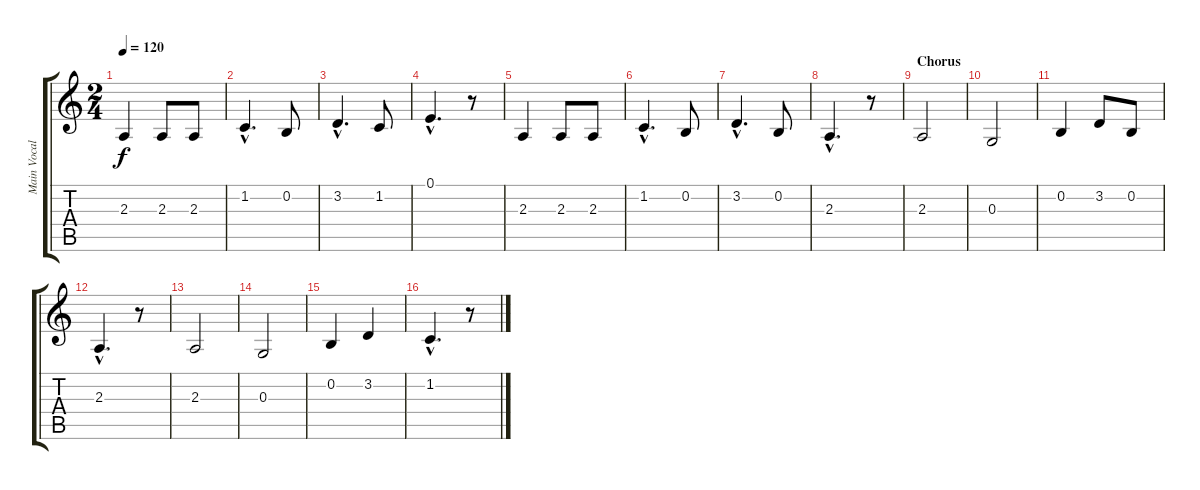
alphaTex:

\track ("Main Vocal" "Main Vocal") {instrument trumpet}
\staff {score tabs}
\tuning (E4 B3 G3 D3 A2 E2) {hide}
\ts (2 4)
\tempo 120
\clef g2
\ks c
2.3.4{dy f} 2.3.8 2.3.8 |
1.2{hac}.4{d} 0.2.8 |
3.2{hac}.4{d} 1.2.8 |
0.1{hac}.4{d} r.8 |
2.3.4 2.3.8 2.3.8 |
1.2{hac}.4{d} 0.2.8 |
3.2{hac}.4{d} 0.2.8 |
2.3{hac}.4{d} r.8 |
\section ("" "Chorus")
2.3.2 |
0.3.2 |
0.2.4 3.2.8 0.2.8 |
2.3{hac}.4{d} r.8 |
2.3.2 |
0.3.2 |
0.2.4 3.2.4 |
1.2{hac}.4{d} r.8
